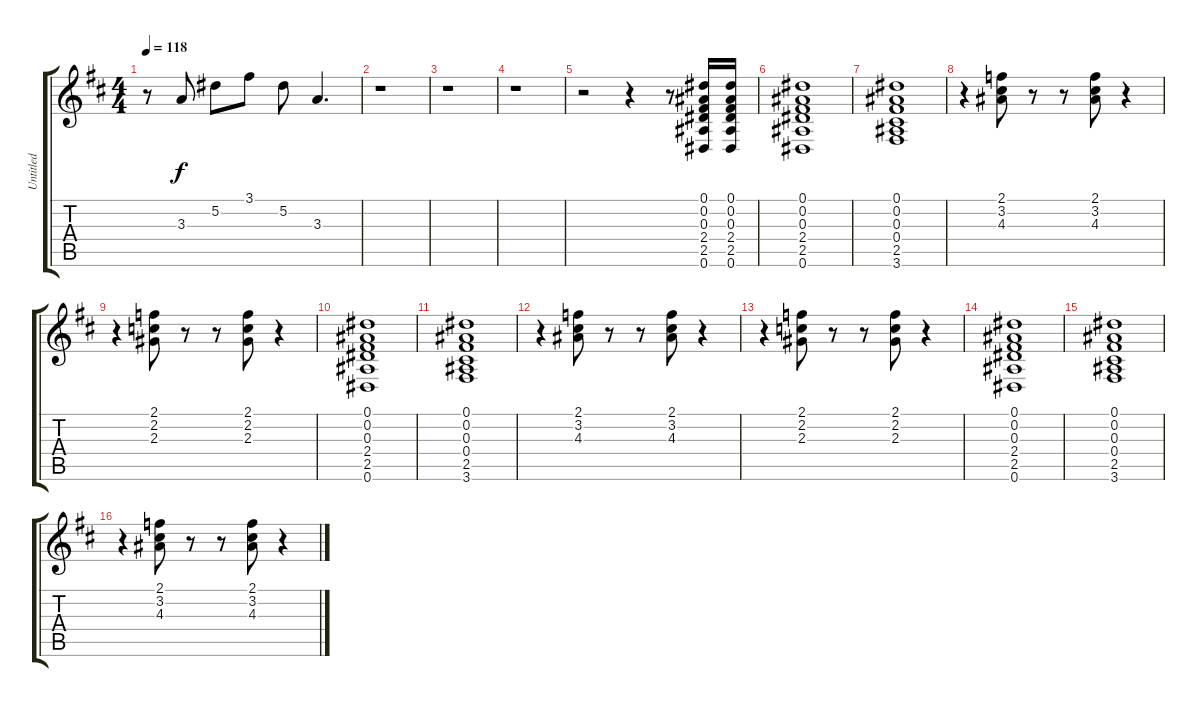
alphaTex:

\track ("Untitled" "Untitled") {instrument acousticguitarsteel}
\staff {score tabs}
\tuning (Eb4 Bb3 Gb3 Db3 Ab2 Eb2) {hide}
\ts (4 4)
\tempo 118
\clef g2
\ks d
r.8{dy f} 3.3.8 5.2.8 3.1.8 5.2.8 3.3.4{d} |
r.1 |
r.1 |
r.1 |
r.2 r.4 r.8 (0.1 0.2 0.3 2.4 2.5 0.6).16 (0.1 0.2 0.3 2.4 2.5 0.6).16 |
(0.1 0.2 0.3 2.4 2.5 0.6).1 |
(0.1 0.2 0.3 0.4 2.5 3.6).1 |
r.4 (2.1 3.2 4.3).8 r.8 r.8 (2.1 3.2 4.3).8 r.4 |
r.4 (2.1 2.2 2.3).8 r.8 r.8 (2.1 2.2 2.3).8 r.4 |
(0.1 0.2 0.3 2.4 2.5 0.6).1 |
(0.1 0.2 0.3 0.4 2.5 3.6).1 |
r.4 (2.1 3.2 4.3).8 r.8 r.8 (2.1 3.2 4.3).8 r.4 |
r.4 (2.1 2.2 2.3).8 r.8 r.8 (2.1 2.2 2.3).8 r.4 |
(0.1 0.2 0.3 2.4 2.5 0.6).1 |
(0.1 0.2 0.3 0.4 2.5 3.6).1 |
r.4 (2.1 3.2 4.3).8 r.8 r.8 (2.1 3.2 4.3).8 r.4
